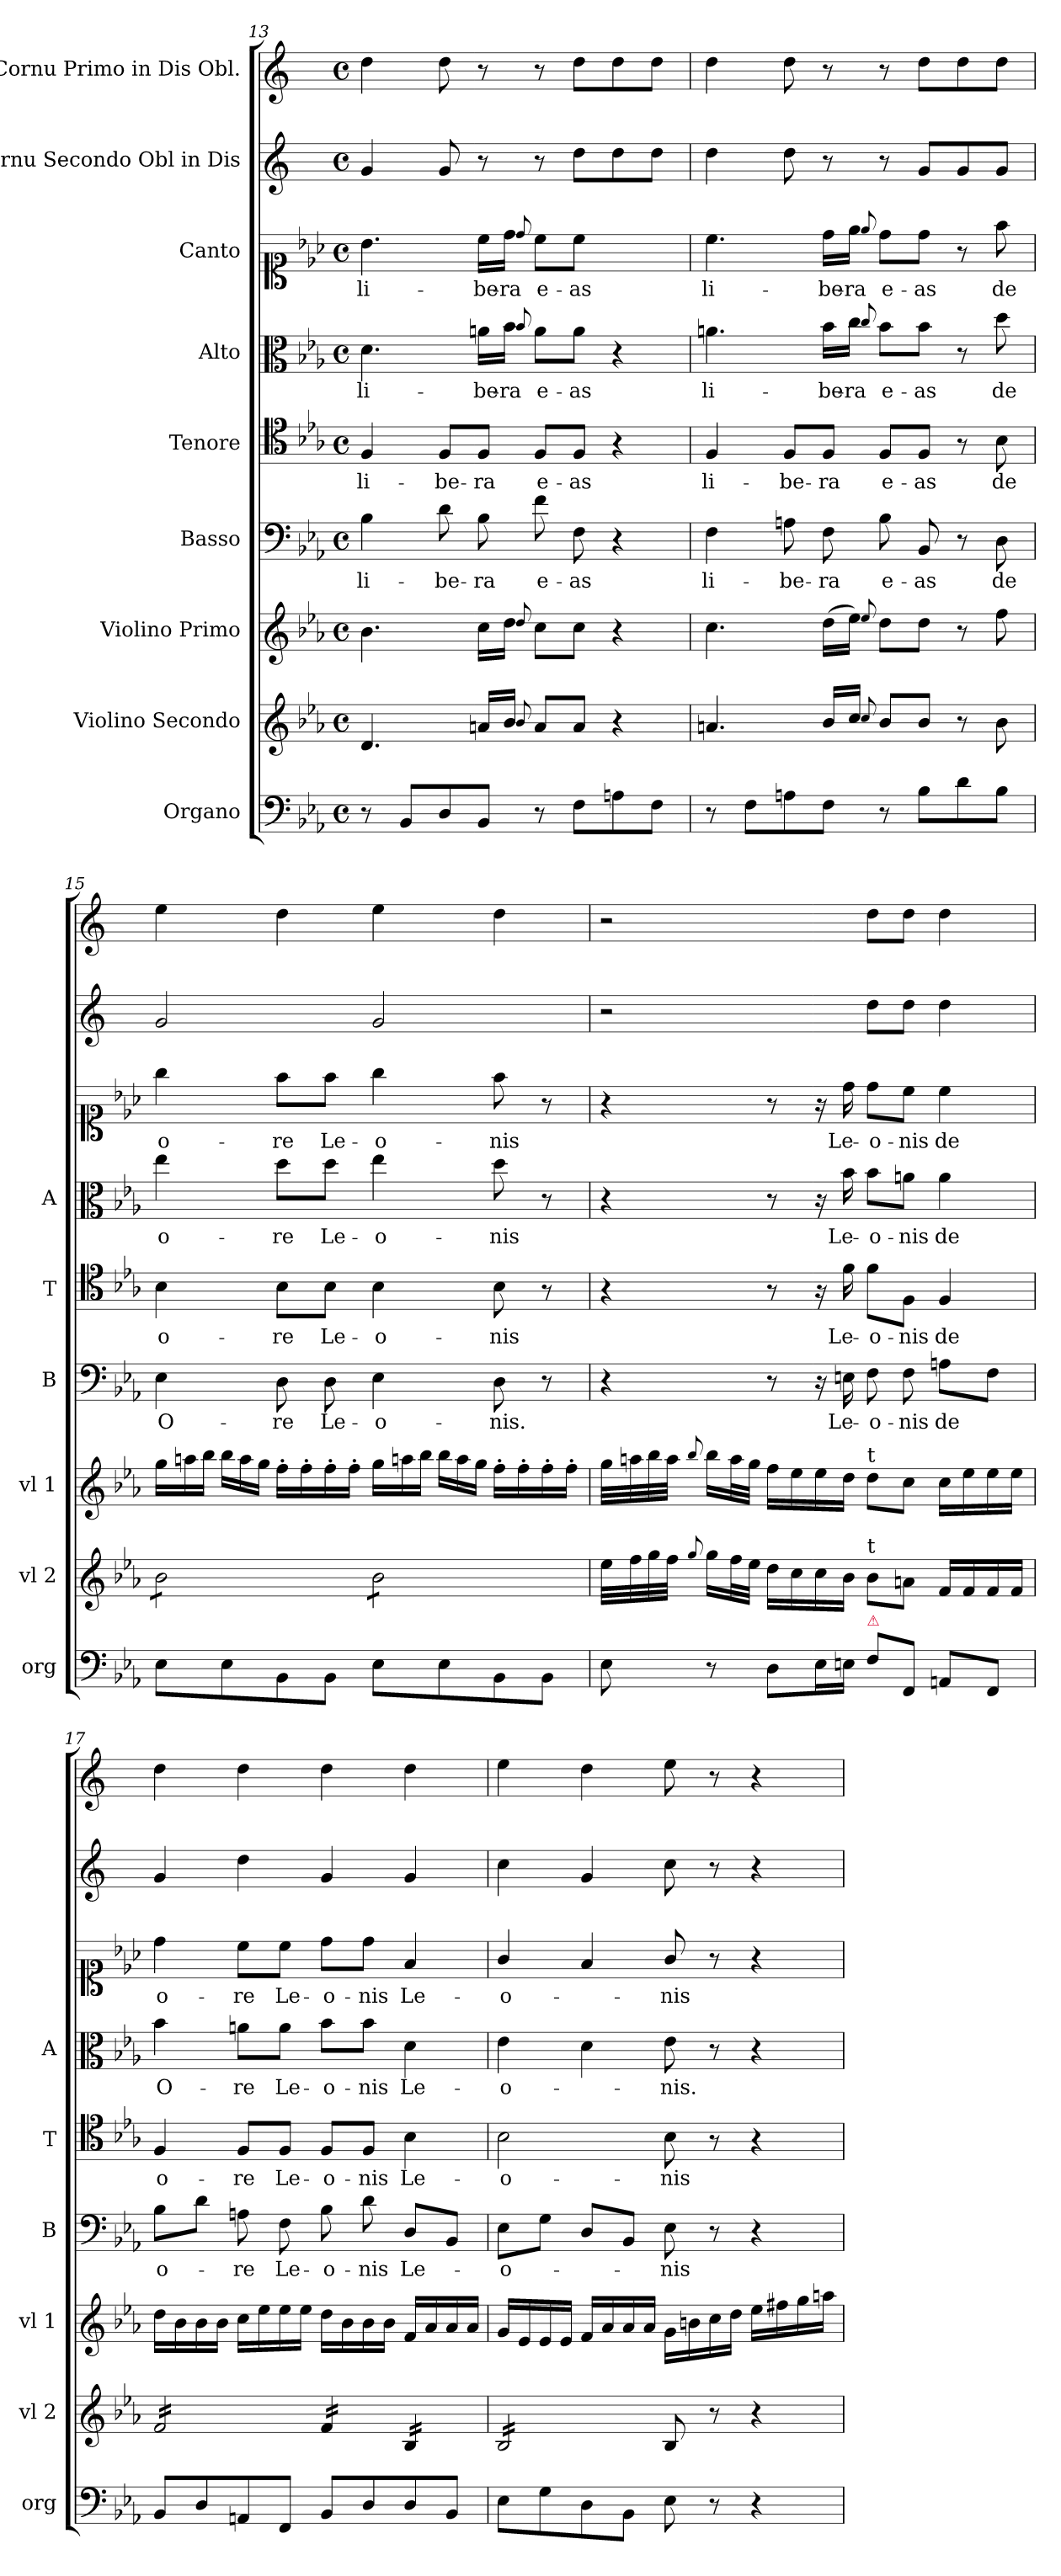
**kern	**kern	**kern	**kern	**text	**kern	**text	**kern	**text	**kern	**text	**kern	**kern
*part9	*part8	*part7	*part6	*part6	*part5	*part5	*part4	*part4	*part3	*part3	*part2	*part1
*staff9	*staff8	*staff7	*staff6	*staff6	*staff5	*staff5	*staff4	*staff4	*staff3	*staff3	*staff2	*staff1
*I"Organo	*I"Violino Secondo	*I"Violino Primo	*I"Basso	*	*I"Tenore	*	*I"Alto	*	*I"Canto	*	*I"Cornu Secondo Obl in Dis	*I"Cornu Primo in Dis Obl.
*I'org	*I'vl 2	*I'vl 1	*I'B	*	*I'T	*	*I'A	*	*	*	*	*
*clefF4	*clefG2	*clefG2	*clefF4	*	*clefC4	*	*clefC3	*	*clefC1	*	*clefG2	*clefG2
*	*	*	*	*	*	*	*	*	*	*	*ITrd5c9	*ITrd5c9
*k[b-e-a-]	*k[b-e-a-]	*k[b-e-a-]	*k[b-e-a-]	*	*k[b-e-a-]	*	*k[b-e-a-]	*	*k[b-e-a-]	*	*k[b-e-a-]	*k[b-e-a-]
*E-:	*E-:	*E-:	*E-:	*	*E-:	*	*E-:	*	*E-:	*	*E-:	*E-:
*M4/4	*M4/4	*M4/4	*M4/4	*	*M4/4	*	*M4/4	*	*M4/4	*	*M4/4	*M4/4
*met(c)	*met(c)	*met(c)	*met(c)	*	*met(c)	*	*met(c)	*	*met(c)	*	*met(c)	*met(c)
=13	=13	=13	=13	=13	=13	=13	=13	=13	=13	=13	=13	=13
8r	4.d/	4.b-\	4B-\	li-	4F/	li-	4.d\	li-	4.b-\	li-	4B-/	4f\
8BB-/L	.	.	.	.	.	.	.	.	.	.	.	.
8D/	.	.	8d\	-be-	8F/L	-be-	.	.	.	.	8B-/	8f\
8BB-/J	16an/LL	16cc\LL	8B-\	-ra	8F/J	-ra	16an\LL	-be-	16cc\LL	-be-	8r	8r
.	16b-/JJ	16dd\JJ	.	.	.	.	16b-\JJ	-ra	16dd\JJ	-ra	.	.
.	8qqb-/	8qqdd/	.	.	.	.	8qqb-/	.	8qqdd/	.	.	.
8r	8a/L	8cc\L	8f\	e-	8F/L	e-	8a\L	e-	8cc\L	e-	8r	8r
8F\L	8a/J	8cc\J	8F\	-as	8F/J	-as	8a\J	-as	8cc\J	-as	8f\L	8f\L
8An\	4r	4r	4r	.	4r	.	4r	.	4ryy	.	8f\	8f\
8F\J	.	.	.	.	.	.	.	.	.	.	8f\J	8f\J
=14	=14	=14	=14	=14	=14	=14	=14	=14	=14	=14	=14	=14
8r	4.an/	4.cc\	4F\	li-	4F/	li-	4.an\	li-	4.cc\	li-	4f\	4f\
8F\L	.	.	.	.	.	.	.	.	.	.	.	.
8An\	.	.	8An\	-be-	8F/L	-be-	.	.	.	.	8f\	8f\
8F\J	16b-/LL	(16dd\LL	8F\	-ra	8F/J	-ra	16b-\LL	-be-	16dd\LL	-be-	8r	8r
.	16cc/JJ	16ee-\JJ)	.	.	.	.	16cc\JJ	-ra	16ee-\JJ	-ra	.	.
.	8qqcc/	8qqee-/	.	.	.	.	8qqcc/	.	8qqee-/	.	.	.
8r	8b-/L	8dd\L	8B-\	e-	8F/L	e-	8b-\L	e-	8dd\L	e-	8r	8r
8B-\L	8b-/J	8dd\J	8BB-/	-as	8F/J	-as	8b-\J	-as	8dd\J	-as	8B-/L	8f\L
8d\	8r	8r	8r	.	8r	.	8r	.	8r	.	8B-/	8f\
8B-\J	8b-\	8ff\	8D\	de	8B-\	de	8dd\	de	8ff\	de	8B-/J	8f\J
=15	=15	=15	=15	=15	=15	=15	=15	=15	=15	=15	=15	=15
*	*	*Xtuplet	*	*	*	*	*	*	*	*	*	*
*	*tremolo	*	*	*	*	*	*	*	*	*	*	*
8E-\L	8b-\L	24gg\LL	4E-\	O-	4B-\	o-	4ee-\	o-	4gg\	o-	2B-/	4g\
.	.	24aan\	.	.	.	.	.	.	.	.	.	.
.	.	24bb-\JJ	.	.	.	.	.	.	.	.	.	.
8E-\	8b-\	24bb-\LL	.	.	.	.	.	.	.	.	.	.
.	.	24aa\	.	.	.	.	.	.	.	.	.	.
.	.	24gg\JJ	.	.	.	.	.	.	.	.	.	.
8BB-\	8b-\	16ff'\LL	8D\	-re	8B-\L	-re	8dd\L	-re	8ff\L	-re	.	4f\
.	.	16ff'\	.	.	.	.	.	.	.	.	.	.
8BB-\J	8b-\J	16ff'\	8D\	Le-	8B-\J	Le-	8dd\J	Le-	8ff\J	Le-	.	.
.	.	16ff'\JJ	.	.	.	.	.	.	.	.	.	.
8E-\L	8b-\L	24gg\LL	4E-\	-o-	4B-\	-o-	4ee-\	-o-	4gg\	-o-	2B-/	4g\
.	.	24aan\	.	.	.	.	.	.	.	.	.	.
.	.	24bb-\JJ	.	.	.	.	.	.	.	.	.	.
8E-\	8b-\	24bb-\LL	.	.	.	.	.	.	.	.	.	.
.	.	24aa\	.	.	.	.	.	.	.	.	.	.
.	.	24gg\JJ	.	.	.	.	.	.	.	.	.	.
8BB-\	8b-\	16ff'\LL	8D\	-nis.	8B-\	-nis	8dd\	-nis	8ff\	-nis	.	4f\
.	.	16ff'\	.	.	.	.	.	.	.	.	.	.
8BB-\J	8b-\J	16ff'\	8r	.	8r	.	8r	.	8r	.	.	.
*	*Xtremolo	*	*	*	*	*	*	*	*	*	*	*
.	.	16ff'\JJ	.	.	.	.	.	.	.	.	.	.
=16	=16	=16	=16	=16	=16	=16	=16	=16	=16	=16	=16	=16
8E-\	32ee-\LLL	32gg\LLL	4r	.	4r	.	4r	.	4r	.	2r	2r
.	32ff\	32aan\	.	.	.	.	.	.	.	.	.	.
.	32gg\	32bb-\	.	.	.	.	.	.	.	.	.	.
.	32ff\JJJ	32aa\JJJ	.	.	.	.	.	.	.	.	.	.
.	8qqgg/	8qqbb-/	.	.	.	.	.	.	.	.	.	.
8r	16gg\LL	16bb-\LL	.	.	.	.	.	.	.	.	.	.
.	32ff\L	32aa\L	.	.	.	.	.	.	.	.	.	.
.	32ee-\JJJ	32gg\JJJ	.	.	.	.	.	.	.	.	.	.
8D\L	16dd\LL	16ff\LL	8r	.	8r	.	8r	.	8r	.	.	.
.	16cc\	16ee-\	.	.	.	.	.	.	.	.	.	.
16E-\L	16cc\	16ee-\	16r	.	16r	.	16r	.	16r	.	.	.
16En\JJ	16b-\JJ	16dd\JJ	16En\	Le-	16f\	Le-	16b-\	Le-	16dd\	Le-	.	.
!	!	!LO:TX:a:t=t	!	!	!	!	!	!	!	!	!	!
!	!LO:TX:a:t=t	!	!	!	!	!	!	!	!	!	!	!
!LO:TX:a:color=crimson:t=⚠	!	!	!	!	!	!	!	!	!	!	!	!
8F\L	8b-\L	8dd\L	8F\	-o-	8f\L	-o-	8b-\L	-o-	8dd\L	-o-	8f\L	8f\L
8FF/J	8an\J	8cc\J	8F\	-nis	8F\J	-nis	8an\J	-nis	8cc\J	-nis	8f\J	8f\J
8AAn/L	16f/LL	16cc\LL	8An\L	de	4F/	de	4a\	de	4cc\	de	4f\	4f\
.	16f/	16ee-\	.	.	.	.	.	.	.	.	.	.
8FF/J	16f/	16ee-\	8F\J	.	.	.	.	.	.	.	.	.
.	16f/JJ	16ee-\JJ	.	.	.	.	.	.	.	.	.	.
=17	=17	=17	=17	=17	=17	=17	=17	=17	=17	=17	=17	=17
*	*tremolo	*	*	*	*	*	*	*	*	*	*	*
8BB-/L	16f/LL	16dd\LL	8B-\L	o-	4F/	o-	4b-\	O-	4dd\	o-	4B-/	4f\
.	16f/	16b-\	.	.	.	.	.	.	.	.	.	.
8D/	16f/	16b-\	8d\J	.	.	.	.	.	.	.	.	.
.	16f/	16b-\JJ	.	.	.	.	.	.	.	.	.	.
8AAn/	16f/	16cc\LL	8An\	-re	8F/L	-re	8an\L	-re	8cc\L	-re	4f\	4f\
.	16f/	16ee-\	.	.	.	.	.	.	.	.	.	.
8FF/J	16f/	16ee-\	8F\	Le-	8F/J	Le-	8a\J	Le-	8cc\J	Le-	.	.
.	16f/JJ	16ee-\JJ	.	.	.	.	.	.	.	.	.	.
8BB-/L	16f/LL	16dd\LL	8B-\	-o-	8F/L	-o-	8b-\L	-o-	8dd\L	-o-	4B-/	4f\
.	16f/	16b-\	.	.	.	.	.	.	.	.	.	.
8D/	16f/	16b-\	8d\	-nis	8F/J	-nis	8b-\J	-nis	8dd\J	-nis	.	.
.	16f/JJ	16b-\JJ	.	.	.	.	.	.	.	.	.	.
8D/	16B-/LL	16f/LL	8D/L	Le-	4B-\	Le-	4d\	Le-	4f/	Le-	4B-/	4f\
.	16B-/	16a-/	.	.	.	.	.	.	.	.	.	.
8BB-/J	16B-/	16a-/	8BB-/J	.	.	.	.	.	.	.	.	.
.	16B-/JJ	16a-/JJ	.	.	.	.	.	.	.	.	.	.
=18	=18	=18	=18	=18	=18	=18	=18	=18	=18	=18	=18	=18
8E-\L	16B-/LL	16g/LL	8E-\L	-o-	2B-\	-o-	4e-\	-o-	4g/	-o-	4e-\	4g\
.	16B-/	16e-/	.	.	.	.	.	.	.	.	.	.
8G\	16B-/	16e-/	8G\J	.	.	.	.	.	.	.	.	.
.	16B-/	16e-/JJ	.	.	.	.	.	.	.	.	.	.
8D\	16B-/	16f/LL	8D/L	.	.	.	4d\	.	4f/	.	4B-/	4f\
.	16B-/	16a-/	.	.	.	.	.	.	.	.	.	.
8BB-\J	16B-/	16a-/	8BB-/J	.	.	.	.	.	.	.	.	.
.	16B-/JJ	16a-/JJ	.	.	.	.	.	.	.	.	.	.
*	*Xtremolo	*	*	*	*	*	*	*	*	*	*	*
8E-\	8B-/	16g\LL	8E-\	-nis	8B-\	-nis	8e-\	-nis.	8g/	-nis	8e-\	8g\
.	.	16bn\	.	.	.	.	.	.	.	.	.	.
8r	8r	16cc\	8r	.	8r	.	8r	.	8r	.	8r	8r
.	.	16dd\JJ	.	.	.	.	.	.	.	.	.	.
4r	4r	16ee-\LL	4r	.	4r	.	4r	.	4r	.	4r	4r
.	.	16ff#X\	.	.	.	.	.	.	.	.	.	.
.	.	16gg\	.	.	.	.	.	.	.	.	.	.
.	.	16aan\JJ	.	.	.	.	.	.	.	.	.	.
=	=	=	=	=	=	=	=	=	=	=	=	=
*-	*-	*-	*-	*-	*-	*-	*-	*-	*-	*-	*-	*-
